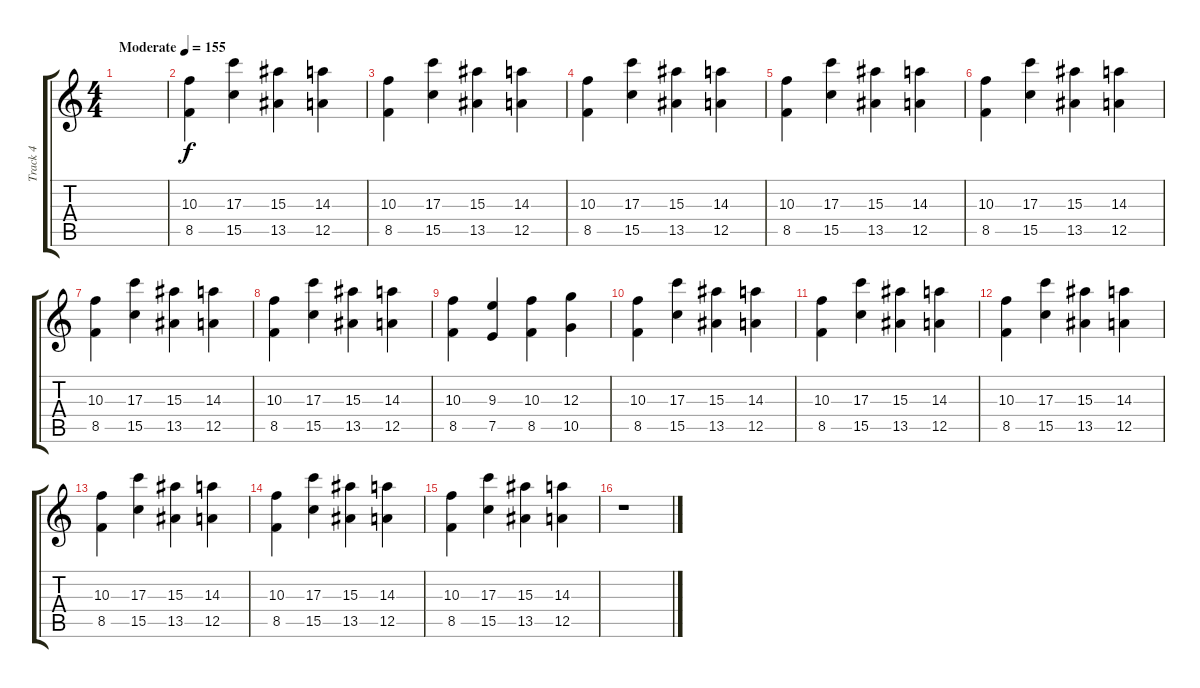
\track ("Track 4" "Track 4") {instrument distortionguitar}
\staff {score tabs}
\tuning (E4 B3 G3 D3 A2 E2) {hide}
\ts (4 4)
\tempo (155 "Moderate")
\clef g2
\ks c
|
(10.3 8.5).4 (17.3 15.5).4 (15.3 13.5).4 (14.3 12.5).4 |
(10.3 8.5).4 (17.3 15.5).4 (15.3 13.5).4 (14.3 12.5).4 |
(10.3 8.5).4 (17.3 15.5).4 (15.3 13.5).4 (14.3 12.5).4 |
(10.3 8.5).4 (17.3 15.5).4 (15.3 13.5).4 (14.3 12.5).4 |
(10.3 8.5).4 (17.3 15.5).4 (15.3 13.5).4 (14.3 12.5).4 |
(10.3 8.5).4 (17.3 15.5).4 (15.3 13.5).4 (14.3 12.5).4 |
(10.3 8.5).4 (17.3 15.5).4 (15.3 13.5).4 (14.3 12.5).4 |
(10.3 8.5).4 (9.3 7.5).4 (10.3 8.5).4 (12.3 10.5).4 |
(10.3 8.5).4 (17.3 15.5).4 (15.3 13.5).4 (14.3 12.5).4 |
(10.3 8.5).4 (17.3 15.5).4 (15.3 13.5).4 (14.3 12.5).4 |
(10.3 8.5).4 (17.3 15.5).4 (15.3 13.5).4 (14.3 12.5).4 |
(10.3 8.5).4 (17.3 15.5).4 (15.3 13.5).4 (14.3 12.5).4 |
(10.3 8.5).4 (17.3 15.5).4 (15.3 13.5).4 (14.3 12.5).4 |
(10.3 8.5).4 (17.3 15.5).4 (15.3 13.5).4 (14.3 12.5).4 |
r.1
